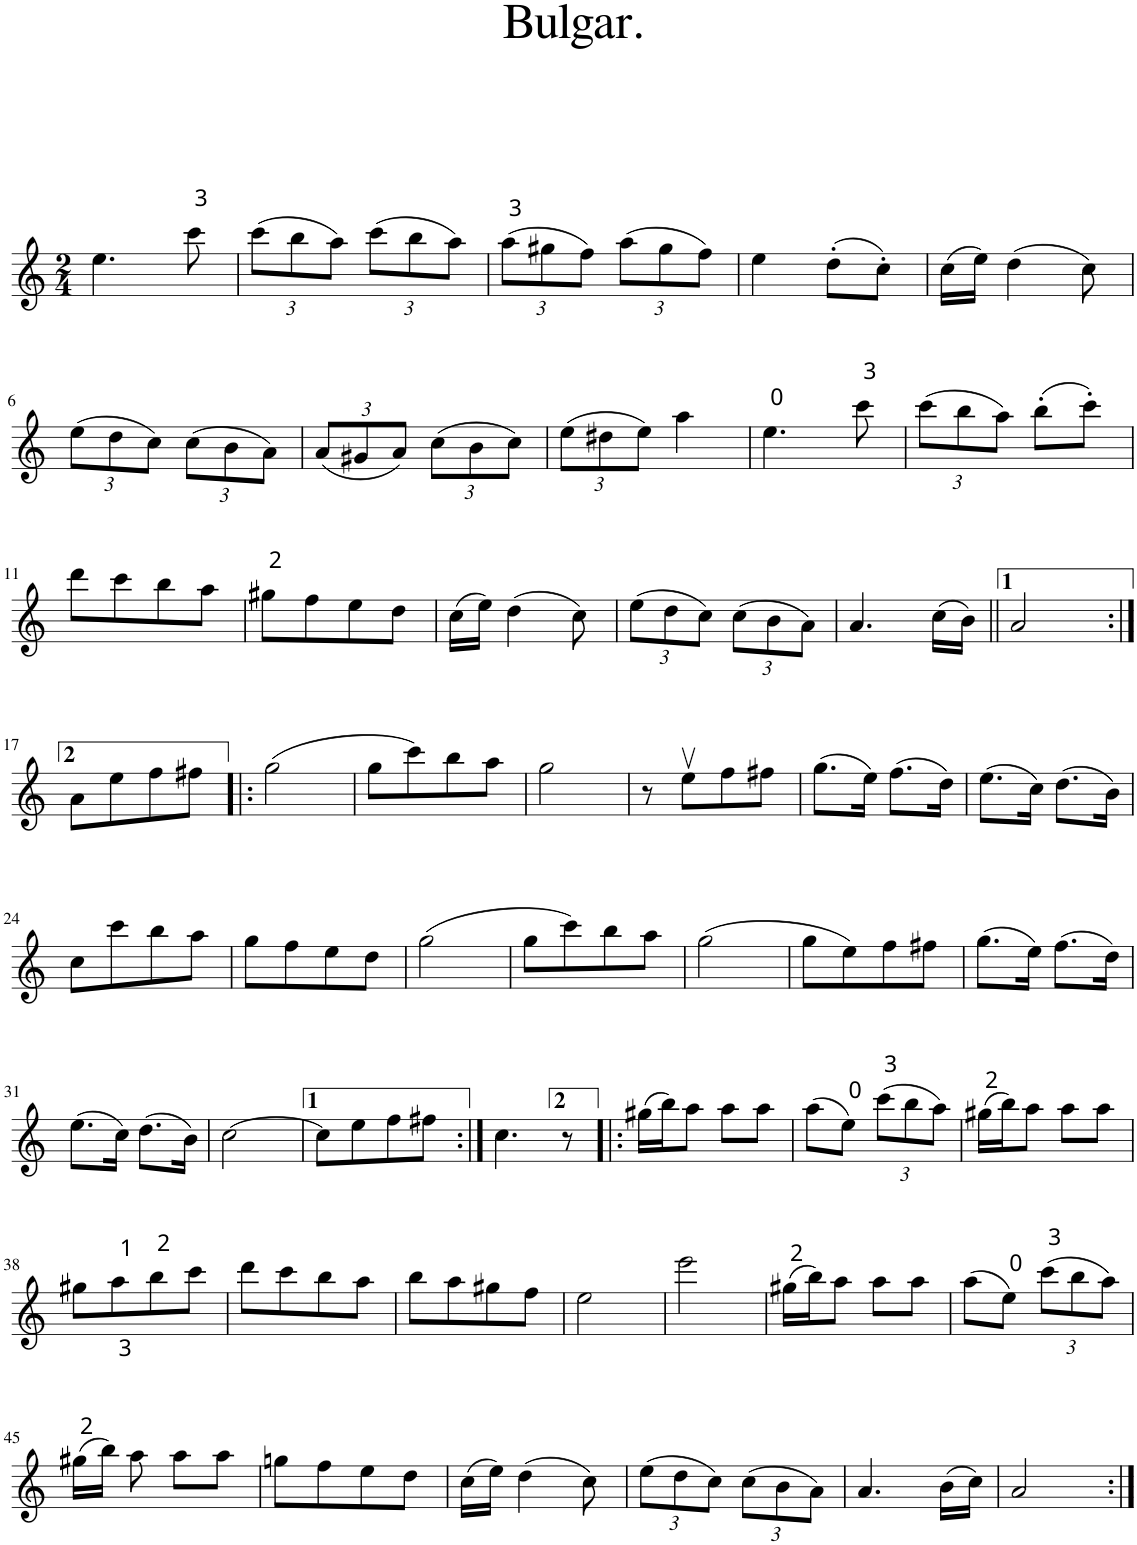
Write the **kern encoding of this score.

**kern
*part1
*staff1
*I"Piano
*I'Pno.
*clefG2
*k[]
*a:
*M2/4
=1
4.ee\
8ccc\
=2
*Xbrackettup
(12ccc\L
12bb\
12aa\J)
(12ccc\L
12bb\
12aa\J)
=3
(12aa\L
12gg#X\
12ff\J)
(12aa\L
12gg#\
12ff\J)
=4
4ee\
(8dd'\L
8cc'\J)
=5
(16cc\LL
16ee\JJ)
(4dd\
8cc\)
!!LO:LB:g=z
=6
(12ee\L
12dd\
12cc\J)
(12cc\L
12b\
12a\J)
=7
(12a/L
12g#X/
12a/J)
(12cc\L
12b\
12cc\J)
=8
(12ee\L
12dd#X\
12ee\J)
4aa\
=9
4.ee\
8ccc\
=10
(12ccc\L
12bb\
12aa\J)
(8bb'\L
8ccc'\J)
!!LO:LB:g=z
=11
8ddd\L
8ccc\
8bb\
8aa\J
=12
8gg#X\L
8ff\
8ee\
8dd\J
=13
(16cc\LL
16ee\JJ)
(4dd\
8cc\)
=14
(12ee\L
12dd\
12cc\J)
(12cc\L
12b\
12a\J)
=15
4.a/
(16cc\LL
16b\JJ)
=16||
2a/
!!LO:LB:g=z
=17:|!
8a\L
8ee\
8ff\
8ff#X\J
=18!|:
(2gg\
=19
8gg\L
8ccc\)
8bb\
8aa\J
=20
2gg\
=21
8r
8eev\L
8ff\
8ff#X\J
=22
(8.gg\L
16ee\Jk)
(8.ff\L
16dd\Jk)
=23
(8.ee\L
16cc\Jk)
(8.dd\L
16b\Jk)
!!LO:LB:g=z
=24
8cc\L
8ccc\
8bb\
8aa\J
=25
8gg\L
8ff\
8ee\
8dd\J
=26
(2gg\
=27
8gg\L
8ccc\)
8bb\
8aa\J
=28
(2gg\
=29
8gg\L
8ee\)
8ff\
8ff#X\J
=30
(8.gg\L
16ee\Jk)
(8.ff\L
16dd\Jk)
!!LO:LB:g=z
=31
(8.ee\L
16cc\Jk)
(8.dd\L
16b\Jk)
=32
[2cc\
=33
8cc\L]
8ee\
8ff\
8ff#X\J
=34:|!
4.cc\
8r
=35!|:
(16gg#X\LL
16bb\J)
8aa\J
8aa\L
8aa\J
=36
(8aa\L
8ee\J)
(12ccc\L
12bb\
12aa\J)
=37
(16gg#X\LL
16bb\J)
8aa\J
8aa\L
8aa\J
!!LO:LB:g=z
=38
8gg#X\L
8aa<\
8bb\
8ccc\J
=39
8ddd\L
8ccc\
8bb\
8aa\J
=40
8bb\L
8aa\
8gg#X\
8ff\J
=41
2ee\
=42
2eee\
=43
(16gg#X\LL
16bb\J)
8aa\J
8aa\L
8aa\J
=44
(8aa\L
8ee\J)
(12ccc\L
12bb\
12aa\J)
!!LO:LB:g=z
=45
(16gg#X\LL
16bb\JJ)
8aa\
8aa\L
8aa\J
=46
8ggn\L
8ff\
8ee\
8dd\J
=47
(16cc\LL
16ee\JJ)
(4dd\
8cc\)
=48
(12ee\L
12dd\
12cc\J)
(12cc\L
12b\
12a\J)
=49
4.a/
(16b\LL
16cc\JJ)
=50
2a/
=:|!
*-
